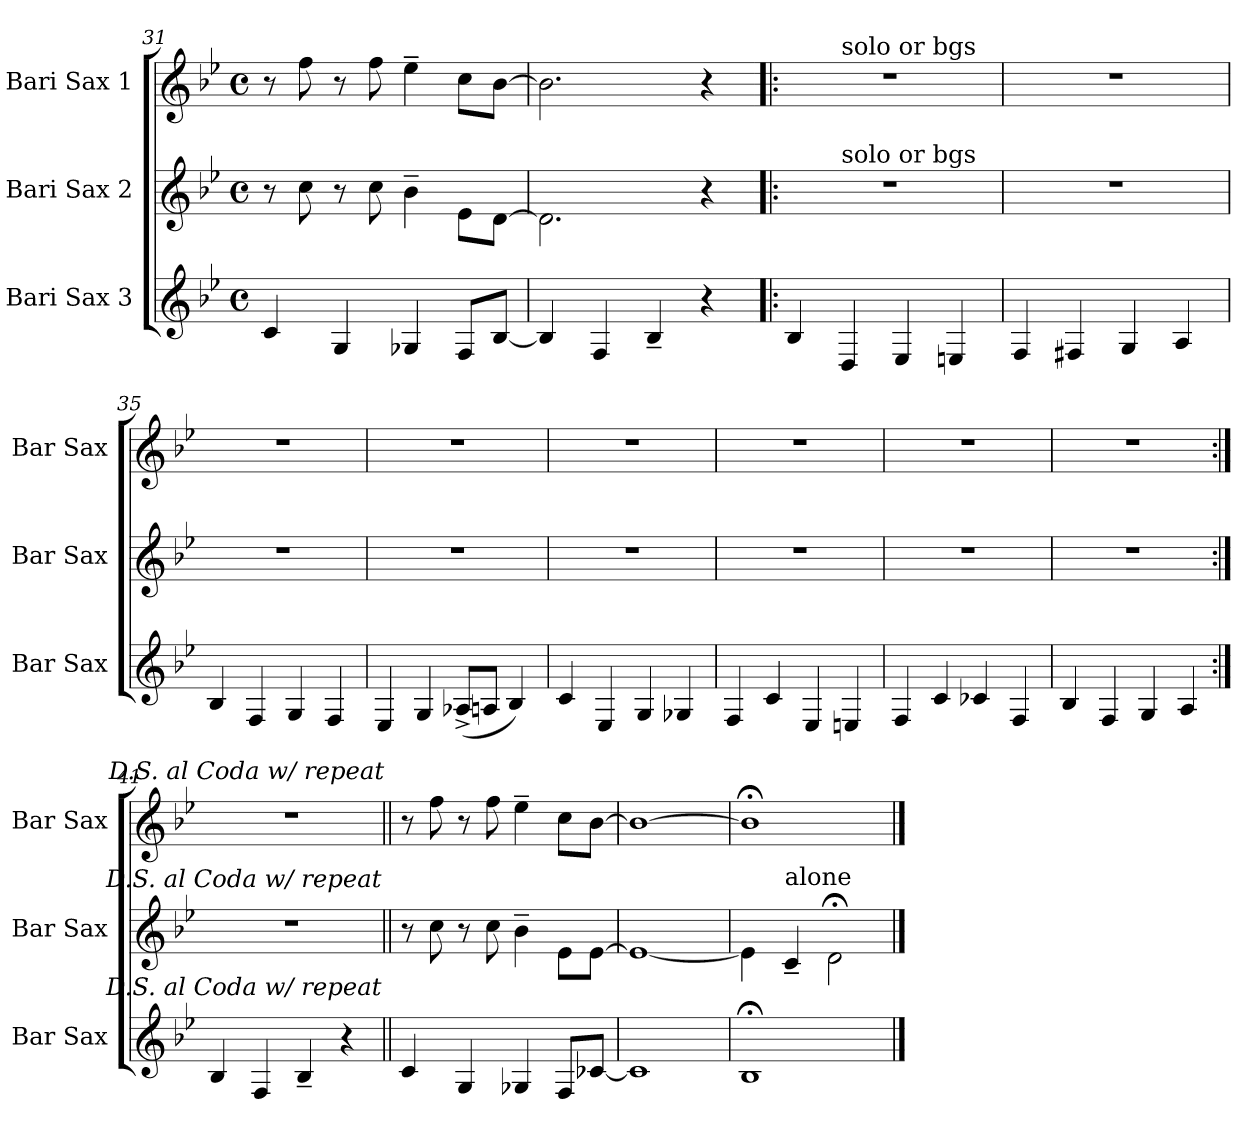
**kern	**kern	**kern
*part3	*part2	*part1
*staff3	*staff2	*staff1
*I"Bari Sax 3	*I"Bari Sax 2	*I"Bari Sax 1
*I'Bar Sax	*I'Bar Sax	*I'Bar Sax
*clefG2	*clefG2	*clefG2
*ITrd12c21	*ITrd12c21	*ITrd12c21
*k[b-e-]	*k[b-e-]	*k[b-e-]
*B-:	*B-:	*B-:
*M4/4	*M4/4	*M4/4
*met(c)	*met(c)	*met(c)
=31	=31	=31
4C/	8r	8r
.	8c\	8f\
4GG/	8r	8r
.	8c\	8f\
4GG-X/	4B-~>\	4e-~>\
8FF/L	8E-\L	8c\L
[8BB-/J	[8D\J	[8B-\J
=32	=32	=32
4BB-/]	2.D\]	2.B-\]
4FF/	.	.
4BB-~</	.	.
4r	4r	4r
!!LO:PB:g=z
=33!|:	=33!|:	=33!|:
*	*^	*^
4BB-/	1r	4ryy	1r	4ryy
!	!	!	!	!LO:TX:a:t=solo or bgs
!	!	!LO:TX:a:t=solo or bgs	!	!
4DD/	.	2.ryy	.	2.ryy
4EE-/	.	.	.	.
4EEn/	.	.	.	.
*	*v	*v	*	*
*	*	*v	*v
=34	=34	=34
4FF/	1r	1r
4FF#X/	.	.
4GG/	.	.
4AA/	.	.
=35	=35	=35
4BB-/	1r	1r
4FF/	.	.
4GG/	.	.
4FF/	.	.
=36	=36	=36
4EE-/	1r	1r
4GG/	.	.
(<8AA-X^</L	.	.
8AAn/J	.	.
4BB-/)	.	.
=37	=37	=37
4C/	1r	1r
4EE-/	.	.
4GG/	.	.
4GG-X/	.	.
=38	=38	=38
4FF/	1r	1r
4C/	.	.
4EE-/	.	.
4EEn/	.	.
=39	=39	=39
4FF/	1r	1r
4C/	.	.
4C-X/	.	.
4FF/	.	.
=40	=40	=40
4BB-/	1r	1r
4FF/	.	.
4GG/	.	.
4AA/	.	.
=41:|!	=41:|!	=41:|!
4BB-/	1r	1r
4FF/	.	.
4BB-~</	.	.
4r	.	.
!	!	!LO:TX:a:i:rj:t=D.S. al Coda w/ repeat
!	!LO:TX:a:i:rj:t=D.S. al Coda w/ repeat	!
!LO:TX:a:i:rj:t=D.S. al Coda w/ repeat	!	!
!!LO:LB:g=z
=42||	=42||	=42||
4C/	8r	8r
.	8c\	8f\
4GG/	8r	8r
.	8c\	8f\
4GG-X/	4B-~>\	4e-~>\
8FF/L	8E-\L	8c\L
[8C-X/J	[8E-\J	[8B-\J
=43	=43	=43
1C-]	1E-_	1B-_
=44	=44	=44
1BB-;<	4E-\]	1B-;<]
!	!LO:TX:a:t=alone	!
.	4C~</	.
.	2D;<\	.
==	==	==
*-	*-	*-
